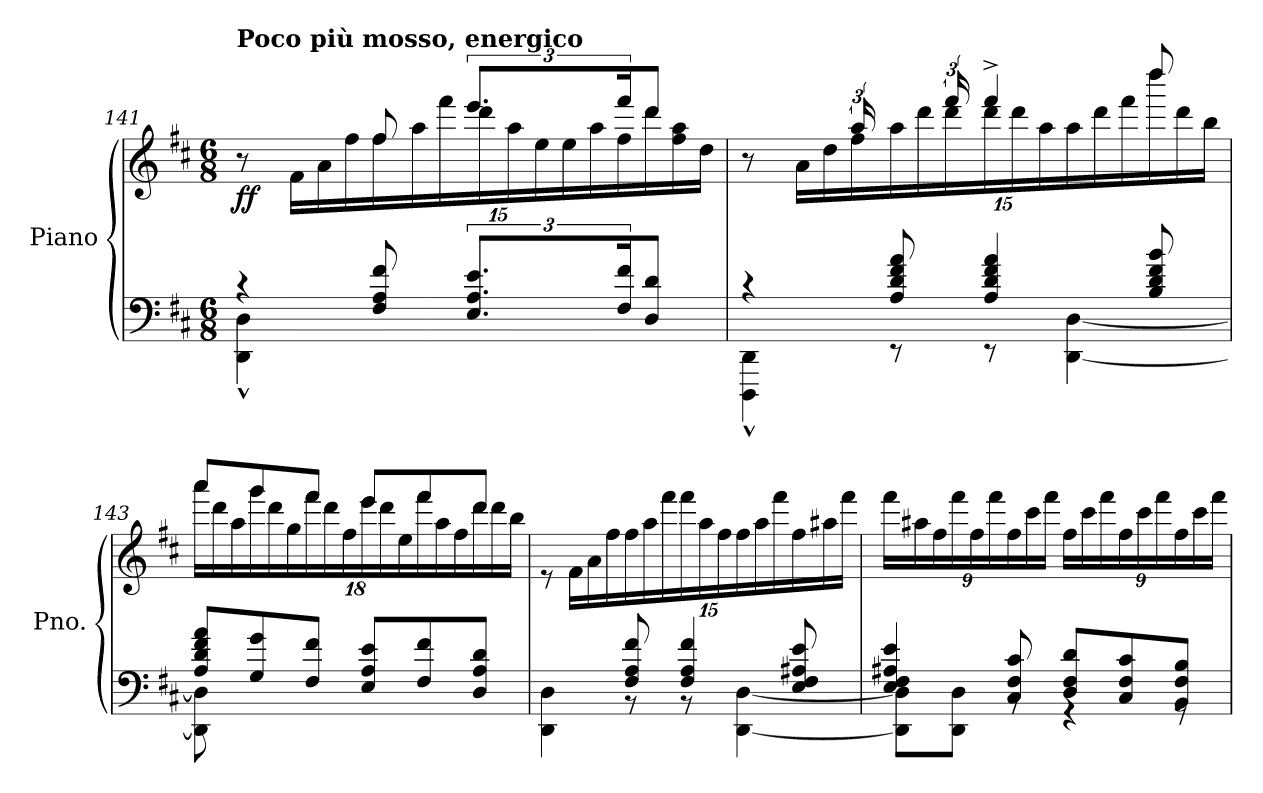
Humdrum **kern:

**kern	**kern	**dynam
*part1	*part1	*part1
*staff2	*staff1	*staff1/2
*I"Piano	*	*
*I'Pno.	*	*
*clefF4	*clefG2	*
*k[f#c#]	*k[f#c#]	*
*M6/8	*M6/8	*
=141	=141	=141
*^	*^	*
!	!	!LO:TX:a:B:t=Poco più mosso, energico	!	!
!	!	!	!	!LO:DY:b
4r	4DD\^^ 4D\^^	4ryy	8r	ff
*	*	*	*Xbrackettup	*
.	.	.	24f#\LL	.
.	.	.	24a\	.
.	.	.	24ff#\	.
8F#/ 8A/ 8f#/	2ryy	8ff#/	24ff#\	.
.	.	.	24aa\	.
.	.	.	24fff#\	.
12.E/ 12.A/ 12.e/L	.	12.eee/L	24ddd\	.
.	.	.	24aa\	.
.	.	.	24ee\	.
*	*	*brackettup	*Xbrackettup	*
12ryy	.	12rcccyy	24ee\	.
.	.	.	24aa\	.
24F#/ 24f#/K	.	24fff#/K	24ff#\	.
8D/ 8d/J	.	8ddd/J	24ddd\	.
.	.	.	24ff#\ 24aa\	.
.	.	.	24dd\JJ	.
!!LO:PB:g=z	!!
=142	=142	=142	=142	=142
4r	4DDD\^^ 4DD\^^	8ryy	8r	.
*	*	*brackettup	*Xbrackettup	*
.	.	24ryy	24a\LL	.
.	.	24ryy	24dd\	.
.	.	24aa/	24ff#\	.
*	*	*brackettup	*Xbrackettup	*
8A/ 8d/ 8f#/ 8a/	8r	24raayy	24aa\	.
.	.	24raayy	24ddd\	.
.	.	24fff#/	24ddd\	.
4A/ 4d/ 4f#/ 4a/	8r	4fff#^/	24ddd\	.
.	.	.	24ddd\	.
.	.	.	24aa\	.
.	[4DD\ [4D\	.	24aa\	.
.	.	.	24ddd\	.
.	.	.	24fff#\	.
8B/ 8d/ 8f#/ 8b/	.	8dddd/	24dddd\	.
.	.	.	24ddd\	.
.	.	.	24bb\JJ	.
=143	=143	=143	=143	=143
8A/ 8d/ 8f#/ 8a/L	8DD\] 8D\]	8aaa/L	24aaa\LL	.
.	.	.	24ddd\	.
.	.	.	24aa\	.
8G/ 8g/	8ryy	8ggg/	24ggg\	.
.	.	.	24ddd\	.
.	.	.	24gg\	.
8F#/ 8f#/J	2ryy	8fff#/J	24fff#\	.
.	.	.	24ddd\	.
.	.	.	24ff#\	.
8E/ 8A/ 8e/L	.	8eee/L	24eee\	.
.	.	.	24ddd\	.
.	.	.	24ee\	.
8F#/ 8f#/	.	8fff#/	24fff#\	.
.	.	.	24aa\	.
.	.	.	24ff#\	.
8D/ 8A/ 8d/J	.	8ddd/J	24ddd\	.
.	.	.	24ddd\	.
.	.	.	24bb\JJ	.
!!LO:LB:g=z	!!
=144	=144	=144	=144	=144
4ryy	4DD\ 4D\	2.ryy	8r	.
.	.	.	24f#\LL	.
.	.	.	24a\	.
.	.	.	24ff#\	.
8F#/ 8A/ 8f#/	8r	.	24ff#\	.
.	.	.	24aa\	.
.	.	.	24fff#\	.
4F#/ 4A/ 4f#/	8r	.	24fff#\	.
.	.	.	24aa\	.
.	.	.	24ff#\	.
.	[4DD\ [4D\	.	24ff#\	.
.	.	.	24aa\	.
.	.	.	24fff#\	.
*	*	*8va	*	*
8E/ 8F#/ 8A#X/ 8e/	.	.	24fff#\	.
.	.	.	24aaa#X\	.
.	.	.	24ffff#\JJ	.
*	*	*v	*v	*
=145	=145	=145	=145
4E/ 4F#/ 4A#X/ 4e/	8DD\] 8D\]L	24ffff#\LL	.
.	.	24aaa#X\	.
.	.	24fff#\	.
*	*	*X8va	*
.	8DD\ 8D\J	24fff#\	.
.	.	24ff#\	.
.	.	24fff#\	.
8C#/ 8F#/ 8c#/	8rBB	24ff#\	.
.	.	24ccc#\	.
.	.	24fff#\JJ	.
8D/ 8F#/ 8d/L	4rGG	24ff#\LL	.
.	.	24ccc#\	.
.	.	24fff#\	.
8C#/ 8F#/ 8c#/	.	24ff#\	.
.	.	24ccc#\	.
.	.	24fff#\	.
8BB/ 8F#/ 8B/J	8rGG	24ff#\	.
.	.	24ccc#\	.
.	.	24fff#\JJ	.
*v	*v	*	*
=	=	=
*-	*-	*-
